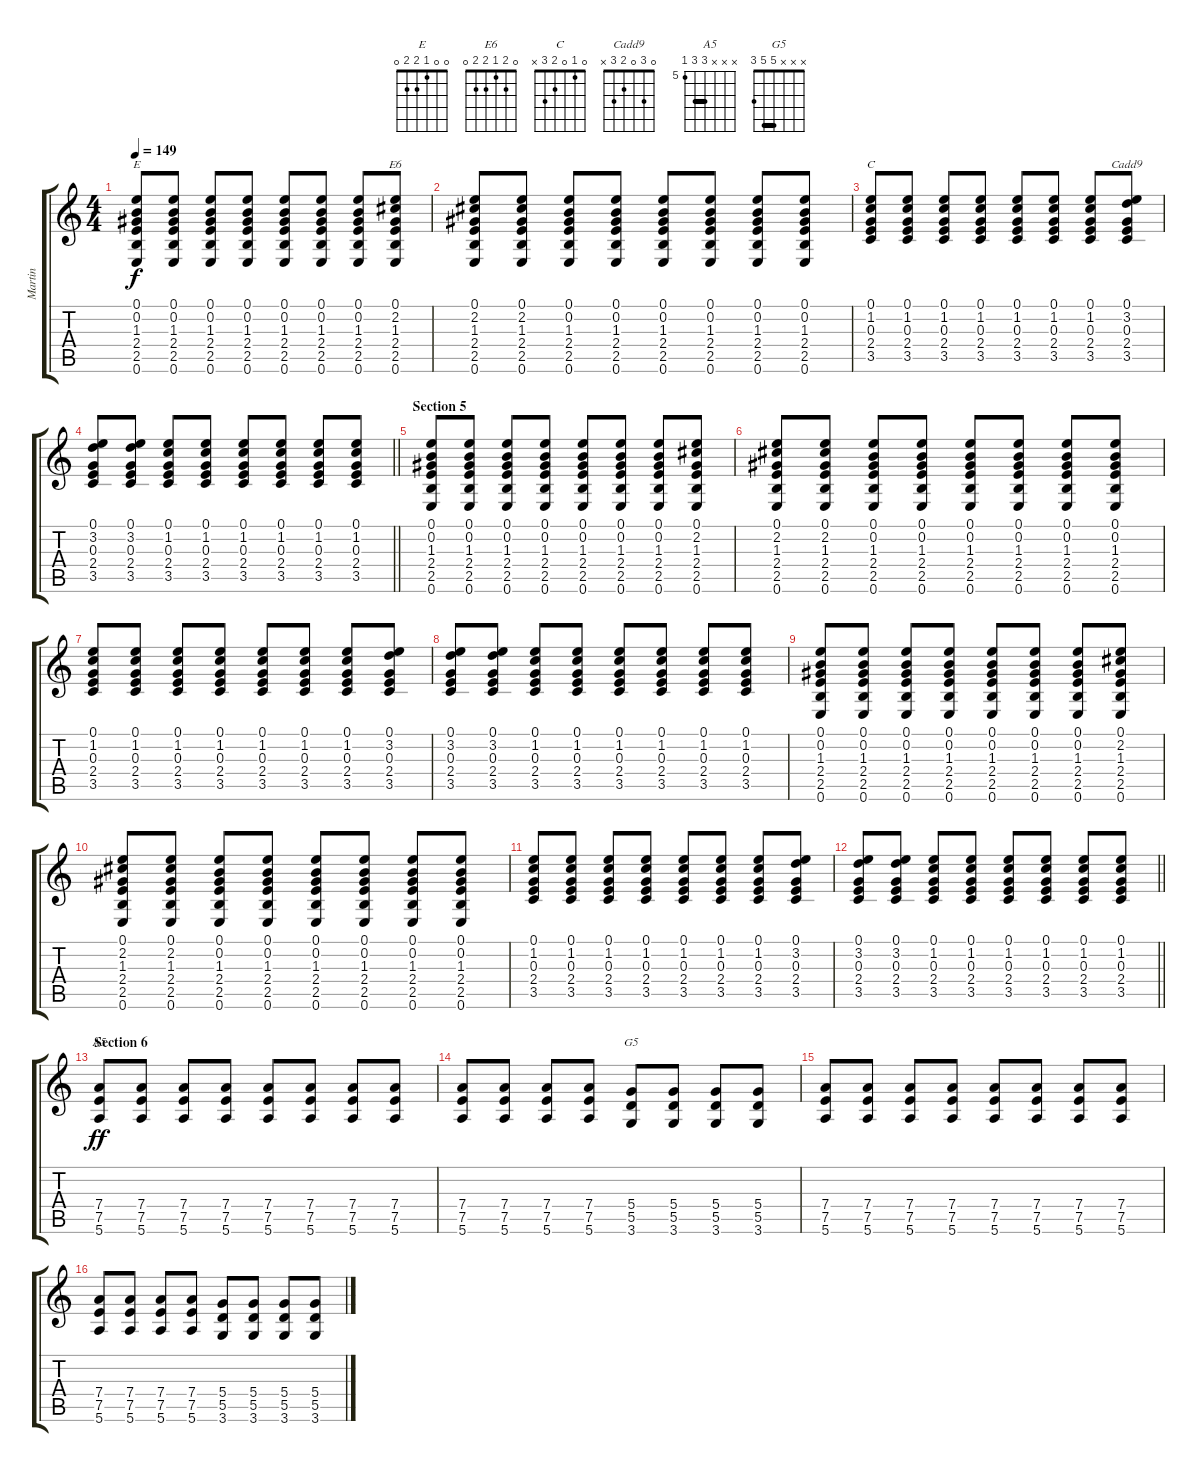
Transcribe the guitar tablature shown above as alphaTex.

\track ("Martin" "Martin") {instrument overdrivenguitar}
\staff {score tabs}
\tuning (E4 B3 G3 D3 A2 E2) {hide}
\chord ("E" 0 0 1 2 2 0)
\chord ("E6" 0 2 1 2 2 0)
\chord ("C" 0 1 0 2 3 x)
\chord ("Cadd9" 0 3 0 2 3 x)
\chord ("A5" x x x 7 7 5) {firstfret 5 barre 7}
\chord ("G5" x x x 5 5 3) {barre 5}
\ts (4 4)
\tempo 149
\clef g2
\ks c
(0.1 0.2 1.3 2.4 2.5 0.6).8{ch "E" dy f} (0.1 0.2 1.3 2.4 2.5 0.6).8 (0.1 0.2 1.3 2.4 2.5 0.6).8 (0.1 0.2 1.3 2.4 2.5 0.6).8 (0.1 0.2 1.3 2.4 2.5 0.6).8 (0.1 0.2 1.3 2.4 2.5 0.6).8 (0.1 0.2 1.3 2.4 2.5 0.6).8 (0.1 2.2 1.3 2.4 2.5 0.6).8{ch "E6"} |
(0.1 2.2 1.3 2.4 2.5 0.6).8 (0.1 2.2 1.3 2.4 2.5 0.6).8 (0.1 0.2 1.3 2.4 2.5 0.6).8 (0.1 0.2 1.3 2.4 2.5 0.6).8 (0.1 0.2 1.3 2.4 2.5 0.6).8 (0.1 0.2 1.3 2.4 2.5 0.6).8 (0.1 0.2 1.3 2.4 2.5 0.6).8 (0.1 0.2 1.3 2.4 2.5 0.6).8 |
(0.1 1.2 0.3 2.4 3.5).8{ch "C"} (0.1 1.2 0.3 2.4 3.5).8 (0.1 1.2 0.3 2.4 3.5).8 (0.1 1.2 0.3 2.4 3.5).8 (0.1 1.2 0.3 2.4 3.5).8 (0.1 1.2 0.3 2.4 3.5).8 (0.1 1.2 0.3 2.4 3.5).8 (0.1 3.2 0.3 2.4 3.5).8{ch "Cadd9"} |
\barLineRight lightlight
(0.1 3.2 0.3 2.4 3.5).8 (0.1 3.2 0.3 2.4 3.5).8 (0.1 1.2 0.3 2.4 3.5).8 (0.1 1.2 0.3 2.4 3.5).8 (0.1 1.2 0.3 2.4 3.5).8 (0.1 1.2 0.3 2.4 3.5).8 (0.1 1.2 0.3 2.4 3.5).8 (0.1 1.2 0.3 2.4 3.5).8 |
\section ("" "Section 5")
(0.1 0.2 1.3 2.4 2.5 0.6).8 (0.1 0.2 1.3 2.4 2.5 0.6).8 (0.1 0.2 1.3 2.4 2.5 0.6).8 (0.1 0.2 1.3 2.4 2.5 0.6).8 (0.1 0.2 1.3 2.4 2.5 0.6).8 (0.1 0.2 1.3 2.4 2.5 0.6).8 (0.1 0.2 1.3 2.4 2.5 0.6).8 (0.1 2.2 1.3 2.4 2.5 0.6).8 |
(0.1 2.2 1.3 2.4 2.5 0.6).8 (0.1 2.2 1.3 2.4 2.5 0.6).8 (0.1 0.2 1.3 2.4 2.5 0.6).8 (0.1 0.2 1.3 2.4 2.5 0.6).8 (0.1 0.2 1.3 2.4 2.5 0.6).8 (0.1 0.2 1.3 2.4 2.5 0.6).8 (0.1 0.2 1.3 2.4 2.5 0.6).8 (0.1 0.2 1.3 2.4 2.5 0.6).8 |
(0.1 1.2 0.3 2.4 3.5).8 (0.1 1.2 0.3 2.4 3.5).8 (0.1 1.2 0.3 2.4 3.5).8 (0.1 1.2 0.3 2.4 3.5).8 (0.1 1.2 0.3 2.4 3.5).8 (0.1 1.2 0.3 2.4 3.5).8 (0.1 1.2 0.3 2.4 3.5).8 (0.1 3.2 0.3 2.4 3.5).8 |
(0.1 3.2 0.3 2.4 3.5).8 (0.1 3.2 0.3 2.4 3.5).8 (0.1 1.2 0.3 2.4 3.5).8 (0.1 1.2 0.3 2.4 3.5).8 (0.1 1.2 0.3 2.4 3.5).8 (0.1 1.2 0.3 2.4 3.5).8 (0.1 1.2 0.3 2.4 3.5).8 (0.1 1.2 0.3 2.4 3.5).8 |
(0.1 0.2 1.3 2.4 2.5 0.6).8 (0.1 0.2 1.3 2.4 2.5 0.6).8 (0.1 0.2 1.3 2.4 2.5 0.6).8 (0.1 0.2 1.3 2.4 2.5 0.6).8 (0.1 0.2 1.3 2.4 2.5 0.6).8 (0.1 0.2 1.3 2.4 2.5 0.6).8 (0.1 0.2 1.3 2.4 2.5 0.6).8 (0.1 2.2 1.3 2.4 2.5 0.6).8 |
(0.1 2.2 1.3 2.4 2.5 0.6).8 (0.1 2.2 1.3 2.4 2.5 0.6).8 (0.1 0.2 1.3 2.4 2.5 0.6).8 (0.1 0.2 1.3 2.4 2.5 0.6).8 (0.1 0.2 1.3 2.4 2.5 0.6).8 (0.1 0.2 1.3 2.4 2.5 0.6).8 (0.1 0.2 1.3 2.4 2.5 0.6).8 (0.1 0.2 1.3 2.4 2.5 0.6).8 |
(0.1 1.2 0.3 2.4 3.5).8 (0.1 1.2 0.3 2.4 3.5).8 (0.1 1.2 0.3 2.4 3.5).8 (0.1 1.2 0.3 2.4 3.5).8 (0.1 1.2 0.3 2.4 3.5).8 (0.1 1.2 0.3 2.4 3.5).8 (0.1 1.2 0.3 2.4 3.5).8 (0.1 3.2 0.3 2.4 3.5).8 |
\barLineRight lightlight
(0.1 3.2 0.3 2.4 3.5).8 (0.1 3.2 0.3 2.4 3.5).8 (0.1 1.2 0.3 2.4 3.5).8 (0.1 1.2 0.3 2.4 3.5).8 (0.1 1.2 0.3 2.4 3.5).8 (0.1 1.2 0.3 2.4 3.5).8 (0.1 1.2 0.3 2.4 3.5).8 (0.1 1.2 0.3 2.4 3.5).8 |
\section ("" "Section 6")
(7.4 7.5 5.6).8{ch "A5" dy ff} (7.4 7.5 5.6).8 (7.4 7.5 5.6).8 (7.4 7.5 5.6).8 (7.4 7.5 5.6).8 (7.4 7.5 5.6).8 (7.4 7.5 5.6).8 (7.4 7.5 5.6).8 |
(7.4 7.5 5.6).8 (7.4 7.5 5.6).8 (7.4 7.5 5.6).8 (7.4 7.5 5.6).8 (5.4 5.5 3.6).8{ch "G5"} (5.4 5.5 3.6).8 (5.4 5.5 3.6).8 (5.4 5.5 3.6).8 |
(7.4 7.5 5.6).8 (7.4 7.5 5.6).8 (7.4 7.5 5.6).8 (7.4 7.5 5.6).8 (7.4 7.5 5.6).8 (7.4 7.5 5.6).8 (7.4 7.5 5.6).8 (7.4 7.5 5.6).8 |
(7.4 7.5 5.6).8 (7.4 7.5 5.6).8 (7.4 7.5 5.6).8 (7.4 7.5 5.6).8 (5.4 5.5 3.6).8 (5.4 5.5 3.6).8 (5.4 5.5 3.6).8 (5.4 5.5 3.6).8
